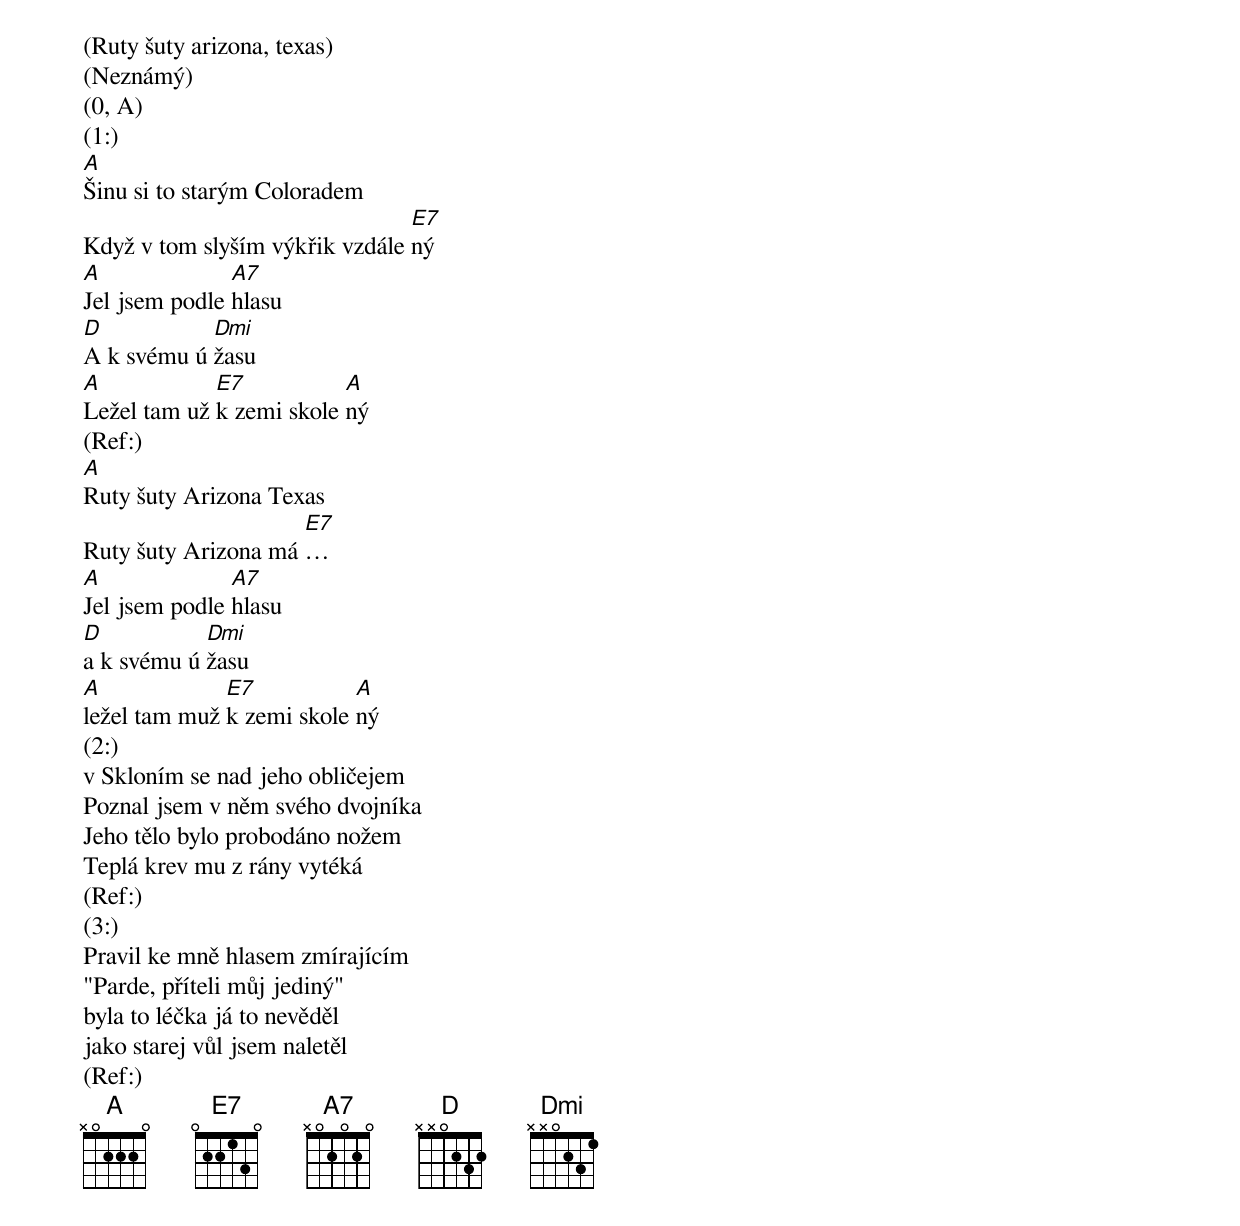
(Ruty šuty arizona, texas)
(Neznámý)
(0, A)
(1:)
[A]Šinu si to starým Coloradem
Když v tom slyším výkřik vzdále [E7]ný
[A]Jel jsem podle [A7]hlasu
[D]A k svému ú [Dmi]žasu
[A]Ležel tam už [E7]k zemi skole [A]ný
(Ref:)
[A]Ruty šuty Arizona Texas
Ruty šuty Arizona má [E7]…
[A]Jel jsem podle [A7]hlasu
[D]a k svému ú [Dmi]žasu
[A]ležel tam muž [E7]k zemi skole [A]ný
(2:)
v Skloním se nad jeho obličejem
Poznal jsem v něm svého dvojníka
Jeho tělo bylo probodáno nožem
Teplá krev mu z rány vytéká
(Ref:)
(3:)
Pravil ke mně hlasem zmírajícím
"Parde, příteli můj jediný"
byla to léčka já to nevěděl
jako starej vůl jsem naletěl
(Ref:)
